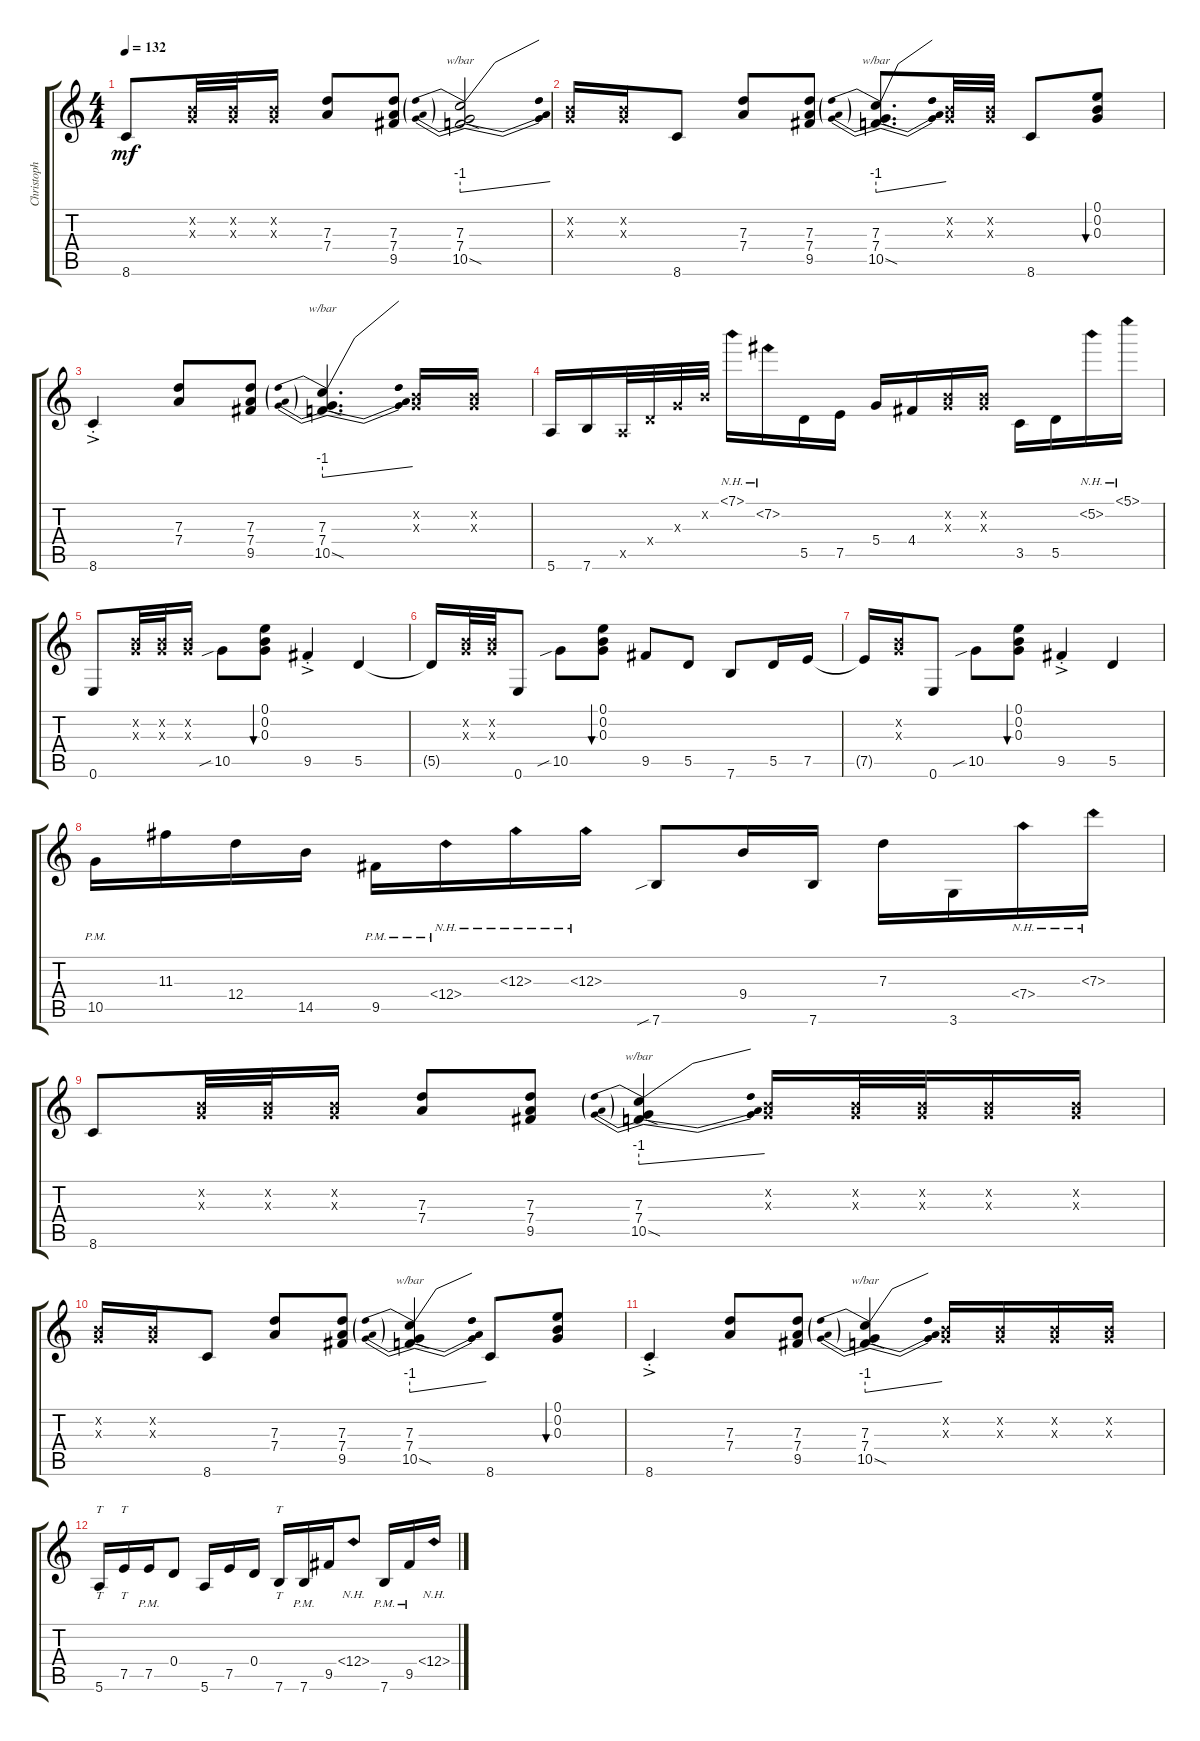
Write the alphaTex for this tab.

\track ("Christoph" "Christoph") {instrument electricguitarclean}
\staff {score tabs}
\tuning (E4 B3 G3 D3 A2 E2) {hide}
\ts (4 4)
\tempo 132
\clef g2
\ks c
8.6.8{dy mf} (0.2{x} 0.3{x}).32 (0.2{x} 0.3{x}).32 (0.2{x} 0.3{x}).16 (7.3 7.4).8 (7.3 7.4 9.5).8 (7.3 7.4 10.5{sod}).2{tbe (predivedive default 0 -4 60 0)} |
(0.2{x} 0.3{x}).16 (0.2{x} 0.3{x}).16 8.6.8 (7.3 7.4).8 (7.3 7.4 9.5).8 (7.3 7.4 10.5{sod}).8{d tbe (predivedive default 0 -4 60 0)} (0.2{x} 0.3{x}).32 (0.2{x} 0.3{x}).32 8.6.8 (0.1 0.2 0.3).8{bu 60} |
8.6{ac st}.4 (7.3 7.4).8 (7.3 7.4 9.5).8 (7.3 7.4 10.5{sod}).4{d tbe (predivedive default 0 -4 60 0)} (0.2{x} 0.3{x}).16 (0.2{x} 0.3{x}).16 |
5.6.16 7.6.16 0.5{x}.32 0.4{x}.32 0.3{x}.32 0.2{x}.32 7.1{nh}.16 7.2{nh}.16 5.5.16 7.5.16 5.4.16 4.4.16 (0.2{x} 0.3{x}).16 (0.2{x} 0.3{x}).16 3.5.16 5.5.16 5.2{nh}.16 5.1{nh}.16 |
0.6.8 (0.2{x} 0.3{x}).32 (0.2{x} 0.3{x}).32 (0.2{x} 0.3{x}).16 10.5{sib}.8 (0.1 0.2 0.3).8{bu 60} 9.5{ac st}.4 5.5.4 |
5.5{t}.16 (0.2{x} 0.3{x}).32 (0.2{x} 0.3{x}).32 0.6.8 10.5{sib}.8 (0.1 0.2 0.3).8{bu 60} 9.5.8 5.5.8 7.6.8 5.5.16 7.5.16 |
7.5{t}.16 (0.2{x} 0.3{x}).16 0.6.8 10.5{sib}.8 (0.1 0.2 0.3).8{bu 60} 9.5{ac st}.4 5.5.4 |
10.5{pm}.16 11.3.16 12.4.16 14.5.16 9.5{pm}.16 12.4{nh pm}.16 12.3{nh}.16 12.3{nh}.16 7.6{sib}.8 9.4.16 7.6.16 7.3.16 3.6.16 7.4{nh}.16 7.3{nh}.16 |
8.6.8 (0.2{x} 0.3{x}).32 (0.2{x} 0.3{x}).32 (0.2{x} 0.3{x}).16 (7.3 7.4).8 (7.3 7.4 9.5).8 (7.3 7.4 10.5{sod}).4{tbe (predivedive default 0 -4 60 0)} (0.2{x} 0.3{x}).16 (0.2{x} 0.3{x}).32 (0.2{x} 0.3{x}).32 (0.2{x} 0.3{x}).16 (0.2{x} 0.3{x}).16 |
(0.2{x} 0.3{x}).16 (0.2{x} 0.3{x}).16 8.6.8 (7.3 7.4).8 (7.3 7.4 9.5).8 (7.3 7.4 10.5{sod}).4{tbe (predivedive default 0 -4 60 0)} 8.6.8 (0.1 0.2 0.3).8{bu 60} |
8.6{ac st}.4 (7.3 7.4).8 (7.3 7.4 9.5).8 (7.3 7.4 10.5{sod}).4{tbe (predivedive default 0 -4 60 0)} (0.2{x} 0.3{x}).16 (0.2{x} 0.3{x}).16 (0.2{x} 0.3{x}).16 (0.2{x} 0.3{x}).16 |
5.6.16{tt} 7.5.16{tt} 7.5{pm}.16 0.4.8 5.6.16 7.5.16 0.4.16 7.6.16{tt} 7.6{pm}.16 9.5.16 12.4{nh}.8 7.6{pm}.16 9.5{pm}.16 12.4{nh}.16
